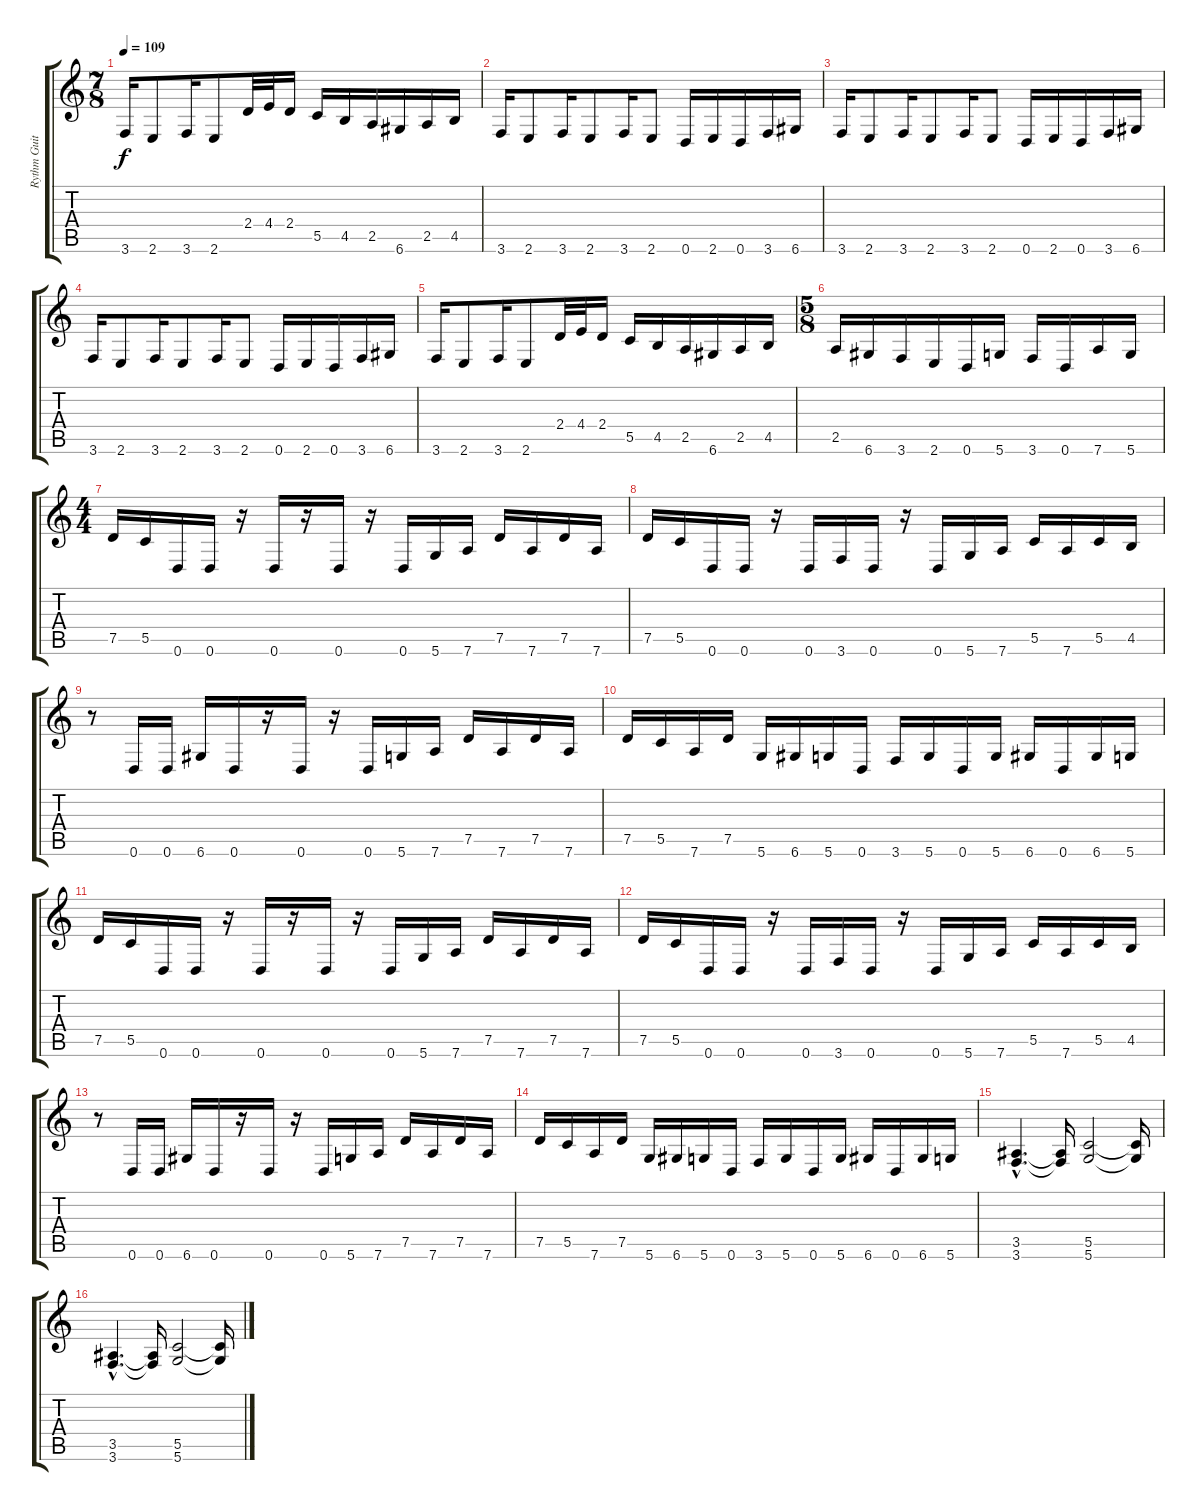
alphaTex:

\track ("Rythm Guitar" "Rythm Guit") {instrument distortionguitar}
\staff {score tabs}
\tuning (D4 A3 F3 C3 G2 D2) {hide}
\ts (7 8)
\tempo 109
\clef g2
\ks c
3.6.16{dy f} 2.6.8 3.6.16 2.6.8 2.4.32 4.4.32 2.4.16 5.5.16 4.5.16 2.5.16 6.6.16 2.5.16 4.5.16 |
3.6.16 2.6.8 3.6.16 2.6.8 3.6.16 2.6.8 0.6.16 2.6.16 0.6.16 3.6.16 6.6.16 |
3.6.16 2.6.8 3.6.16 2.6.8 3.6.16 2.6.8 0.6.16 2.6.16 0.6.16 3.6.16 6.6.16 |
3.6.16 2.6.8 3.6.16 2.6.8 3.6.16 2.6.8 0.6.16 2.6.16 0.6.16 3.6.16 6.6.16 |
3.6.16 2.6.8 3.6.16 2.6.8 2.4.32 4.4.32 2.4.16 5.5.16 4.5.16 2.5.16 6.6.16 2.5.16 4.5.16 |
\ts (5 8)
2.5.16 6.6.16 3.6.16 2.6.16 0.6.16 5.6.16 3.6.16 0.6.16 7.6.16 5.6.16 |
\ts (4 4)
7.5.16 5.5.16 0.6.16 0.6.16 r.16 0.6.16 r.16 0.6.16 r.16 0.6.16 5.6.16 7.6.16 7.5.16 7.6.16 7.5.16 7.6.16 |
7.5.16 5.5.16 0.6.16 0.6.16 r.16 0.6.16 3.6.16 0.6.16 r.16 0.6.16 5.6.16 7.6.16 5.5.16 7.6.16 5.5.16 4.5.16 |
r.8 0.6.16 0.6.16 6.6.16 0.6.16 r.16 0.6.16 r.16 0.6.16 5.6.16 7.6.16 7.5.16 7.6.16 7.5.16 7.6.16 |
7.5.16 5.5.16 7.6.16 7.5.16 5.6.16 6.6.16 5.6.16 0.6.16 3.6.16 5.6.16 0.6.16 5.6.16 6.6.16 0.6.16 6.6.16 5.6.16 |
7.5.16 5.5.16 0.6.16 0.6.16 r.16 0.6.16 r.16 0.6.16 r.16 0.6.16 5.6.16 7.6.16 7.5.16 7.6.16 7.5.16 7.6.16 |
7.5.16 5.5.16 0.6.16 0.6.16 r.16 0.6.16 3.6.16 0.6.16 r.16 0.6.16 5.6.16 7.6.16 5.5.16 7.6.16 5.5.16 4.5.16 |
r.8 0.6.16 0.6.16 6.6.16 0.6.16 r.16 0.6.16 r.16 0.6.16 5.6.16 7.6.16 7.5.16 7.6.16 7.5.16 7.6.16 |
7.5.16 5.5.16 7.6.16 7.5.16 5.6.16 6.6.16 5.6.16 0.6.16 3.6.16 5.6.16 0.6.16 5.6.16 6.6.16 0.6.16 6.6.16 5.6.16 |
(3.5{hac} 3.6{hac}).4{d} (3.5{t} 3.6{t}).16 (5.5 5.6).2 (5.5{t} 5.6{t}).16 |
(3.5{hac} 3.6{hac}).4{d} (3.5{t} 3.6{t}).16 (5.5 5.6).2 (5.5{t} 5.6{t}).16
